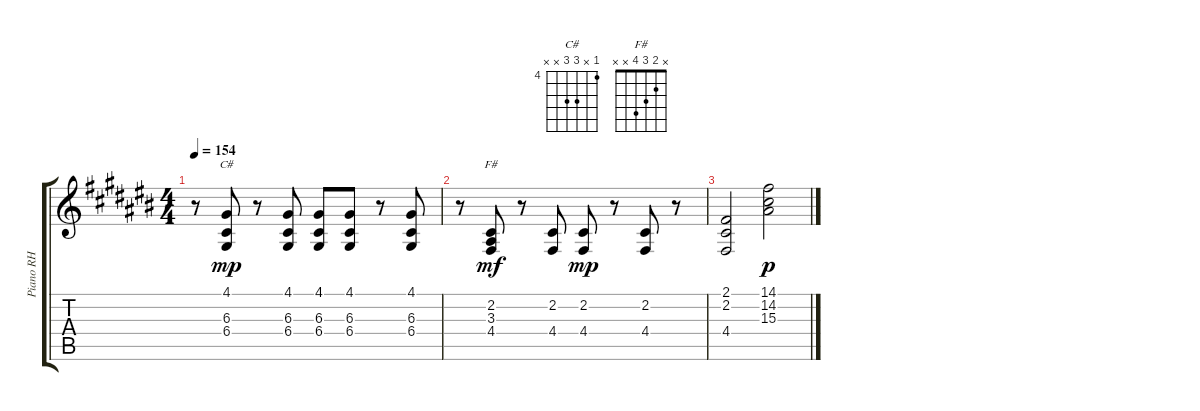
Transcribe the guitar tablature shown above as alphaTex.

\track ("Piano RH" "Piano RH") {instrument electricpiano2}
\staff {score tabs}
\tuning (E4 B3 G3 D3 A2 E2) {hide}
\chord ("C#" 4 x 6 6 x x) {firstfret 4}
\chord ("F#" x 2 3 4 x x)
\ts (4 4)
\tempo 154
\clef g2
\ks a#minor
r.8{dy mf} (4.1 6.3 6.4).8{ch "C#" dy mp} r.8 (4.1 6.3 6.4).8 (4.1 6.3 6.4).8 (4.1 6.3 6.4).8 r.8 (4.1 6.3 6.4).8 |
r.8 (2.2 3.3 4.4).8{ch "F#" dy mf} r.8 (2.2 4.4).8 (2.2 4.4).8{dy mp} r.8 (2.2 4.4).8 r.8 |
(2.1 2.2 4.4).2 (14.1 14.2 15.3).2{dy p}
